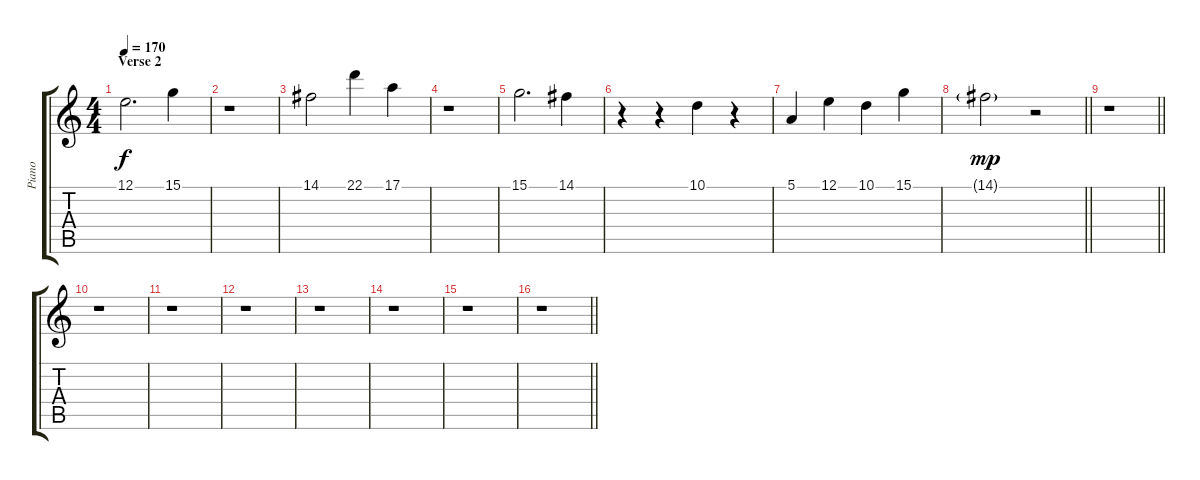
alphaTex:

\track ("Piano" "Piano") {instrument brightacousticpiano}
\staff {score tabs}
\tuning (E4 B3 G3 D3 A2 E2) {hide}
\ts (4 4)
\section ("" "Verse 2")
\tempo 170
\clef g2
\ks c
12.1.2{d dy f} 15.1.4 |
r.1 |
14.1.2 22.1.4 17.1.4 |
r.1 |
15.1.2{d} 14.1.4 |
r.4 r.4 10.1.4 r.4 |
5.1.4 12.1.4 10.1.4 15.1.4 |
\barLineRight lightlight
14.1{g}.2{dy mp} r.2 |
\barLineRight lightlight
r.1 |
r.1 |
r.1 |
r.1 |
r.1 |
r.1 |
r.1 |
\barLineRight lightlight
r.1
